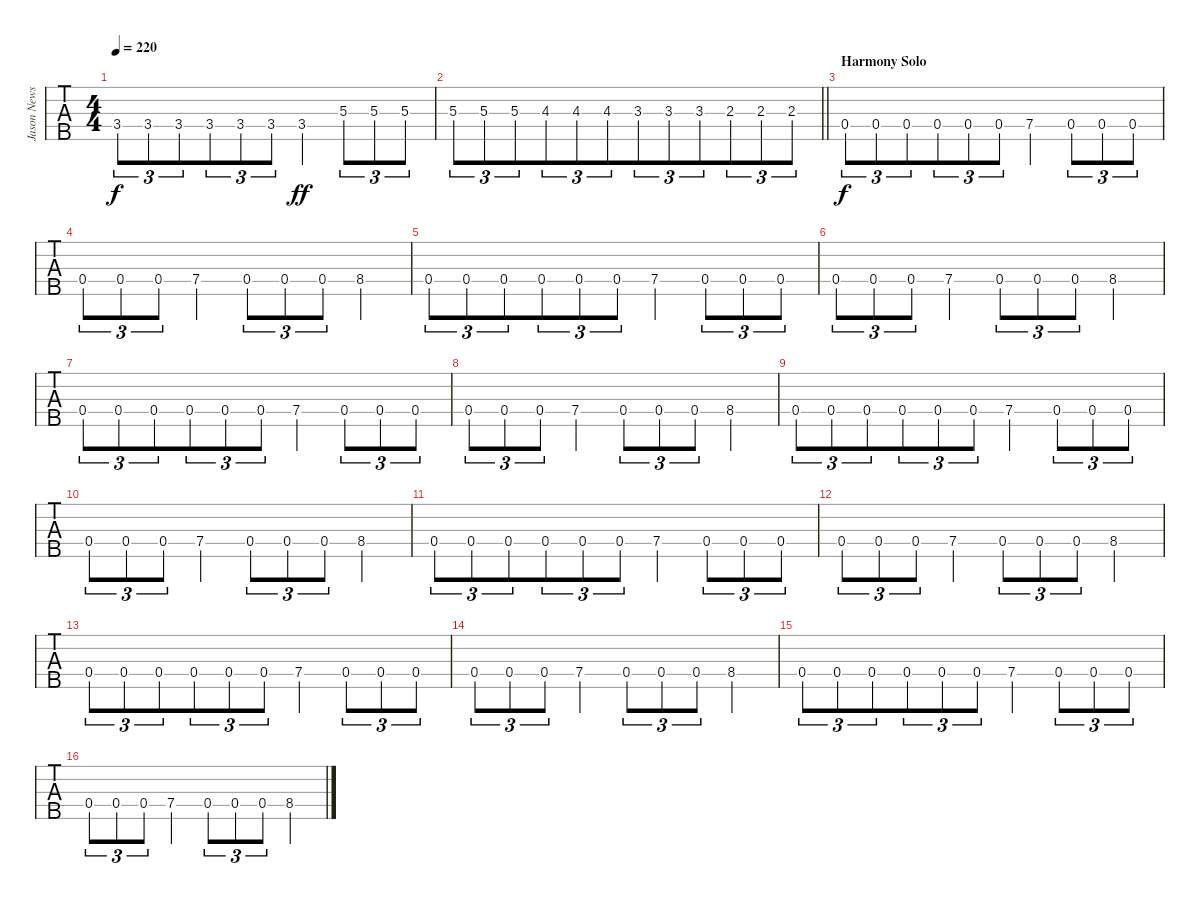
\track ("Jason Newsted" "Jason News") {instrument electricbasspick}
\staff {tabs}
\tuning (G2 D2 A1 E1 B0) {hide}
\ts (4 4)
\tempo 220
\clef f4
\ks c
3.4.8{tu (3 2) dy f} 3.4.8{tu (3 2)} 3.4.8{tu (3 2) beam merge} 3.4.8{tu (3 2)} 3.4.8{tu (3 2)} 3.4.8{tu (3 2)} 3.4{st}.4{dy ff} 5.3.8{tu (3 2)} 5.3.8{tu (3 2)} 5.3.8{tu (3 2)} |
\barLineRight lightlight
5.3.8{tu (3 2)} 5.3.8{tu (3 2)} 5.3.8{tu (3 2) beam merge} 4.3.8{tu (3 2)} 4.3.8{tu (3 2)} 4.3.8{tu (3 2) beam merge} 3.3.8{tu (3 2)} 3.3.8{tu (3 2)} 3.3.8{tu (3 2) beam merge} 2.3.8{tu (3 2)} 2.3.8{tu (3 2)} 2.3.8{tu (3 2)} |
\section ("" "Harmony Solo")
0.4.8{tu (3 2) dy f} 0.4.8{tu (3 2)} 0.4.8{tu (3 2) beam merge} 0.4.8{tu (3 2)} 0.4.8{tu (3 2)} 0.4.8{tu (3 2)} 7.4.4 0.4.8{tu (3 2)} 0.4.8{tu (3 2)} 0.4.8{tu (3 2)} |
0.4.8{tu (3 2)} 0.4.8{tu (3 2)} 0.4.8{tu (3 2)} 7.4.4 0.4.8{tu (3 2)} 0.4.8{tu (3 2)} 0.4.8{tu (3 2)} 8.4.4 |
0.4.8{tu (3 2)} 0.4.8{tu (3 2)} 0.4.8{tu (3 2) beam merge} 0.4.8{tu (3 2)} 0.4.8{tu (3 2)} 0.4.8{tu (3 2)} 7.4.4 0.4.8{tu (3 2)} 0.4.8{tu (3 2)} 0.4.8{tu (3 2)} |
0.4.8{tu (3 2)} 0.4.8{tu (3 2)} 0.4.8{tu (3 2)} 7.4.4 0.4.8{tu (3 2)} 0.4.8{tu (3 2)} 0.4.8{tu (3 2)} 8.4.4 |
0.4.8{tu (3 2)} 0.4.8{tu (3 2)} 0.4.8{tu (3 2) beam merge} 0.4.8{tu (3 2)} 0.4.8{tu (3 2)} 0.4.8{tu (3 2)} 7.4.4 0.4.8{tu (3 2)} 0.4.8{tu (3 2)} 0.4.8{tu (3 2)} |
0.4.8{tu (3 2)} 0.4.8{tu (3 2)} 0.4.8{tu (3 2)} 7.4.4 0.4.8{tu (3 2)} 0.4.8{tu (3 2)} 0.4.8{tu (3 2)} 8.4.4 |
0.4.8{tu (3 2)} 0.4.8{tu (3 2)} 0.4.8{tu (3 2) beam merge} 0.4.8{tu (3 2)} 0.4.8{tu (3 2)} 0.4.8{tu (3 2)} 7.4.4 0.4.8{tu (3 2)} 0.4.8{tu (3 2)} 0.4.8{tu (3 2)} |
0.4.8{tu (3 2)} 0.4.8{tu (3 2)} 0.4.8{tu (3 2)} 7.4.4 0.4.8{tu (3 2)} 0.4.8{tu (3 2)} 0.4.8{tu (3 2)} 8.4.4 |
0.4.8{tu (3 2)} 0.4.8{tu (3 2)} 0.4.8{tu (3 2) beam merge} 0.4.8{tu (3 2)} 0.4.8{tu (3 2)} 0.4.8{tu (3 2)} 7.4.4 0.4.8{tu (3 2)} 0.4.8{tu (3 2)} 0.4.8{tu (3 2)} |
0.4.8{tu (3 2)} 0.4.8{tu (3 2)} 0.4.8{tu (3 2)} 7.4.4 0.4.8{tu (3 2)} 0.4.8{tu (3 2)} 0.4.8{tu (3 2)} 8.4.4 |
0.4.8{tu (3 2)} 0.4.8{tu (3 2)} 0.4.8{tu (3 2) beam merge} 0.4.8{tu (3 2)} 0.4.8{tu (3 2)} 0.4.8{tu (3 2)} 7.4.4 0.4.8{tu (3 2)} 0.4.8{tu (3 2)} 0.4.8{tu (3 2)} |
0.4.8{tu (3 2)} 0.4.8{tu (3 2)} 0.4.8{tu (3 2)} 7.4.4 0.4.8{tu (3 2)} 0.4.8{tu (3 2)} 0.4.8{tu (3 2)} 8.4.4 |
0.4.8{tu (3 2)} 0.4.8{tu (3 2)} 0.4.8{tu (3 2) beam merge} 0.4.8{tu (3 2)} 0.4.8{tu (3 2)} 0.4.8{tu (3 2)} 7.4.4 0.4.8{tu (3 2)} 0.4.8{tu (3 2)} 0.4.8{tu (3 2)} |
0.4.8{tu (3 2)} 0.4.8{tu (3 2)} 0.4.8{tu (3 2)} 7.4.4 0.4.8{tu (3 2)} 0.4.8{tu (3 2)} 0.4.8{tu (3 2)} 8.4.4
